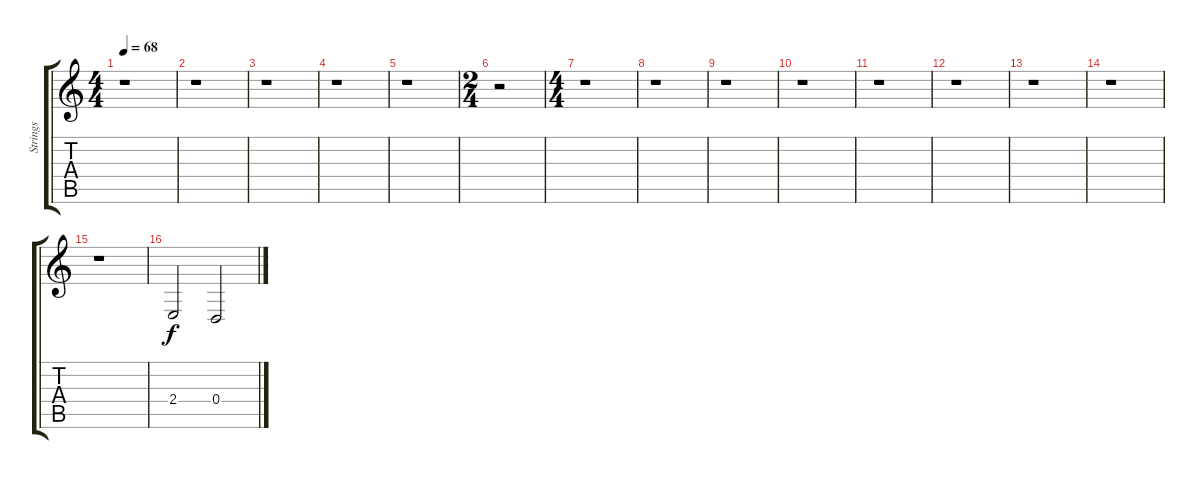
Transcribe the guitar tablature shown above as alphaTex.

\track ("Strings" "Strings") {instrument stringensemble1}
\staff {score tabs}
\tuning (E4 B3 G3 D3 A2 E2) {hide}
\ts (4 4)
\tempo 68
\clef g2
\ks c
r.1{dy f instrument stringensemble1} |
r.1 |
r.1 |
r.1 |
r.1 |
\ts (2 4)
r.2 |
\ts (4 4)
r.1 |
r.1 |
r.1 |
r.1 |
r.1 |
r.1 |
r.1 |
r.1 |
r.1 |
2.4.2 0.4.2
